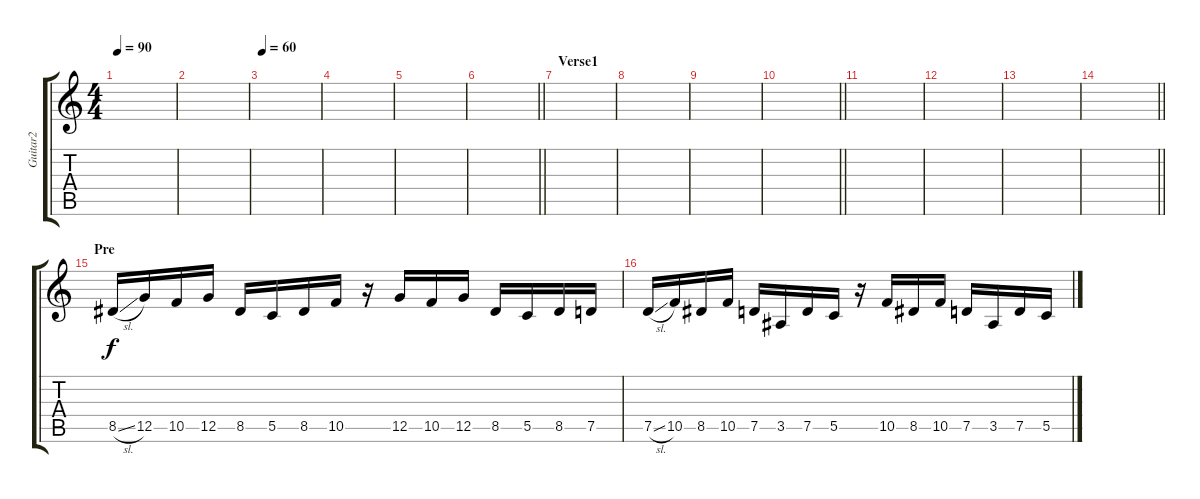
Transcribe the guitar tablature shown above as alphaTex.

\track ("Guitar2" "Guitar2") {instrument distortionguitar}
\staff {score tabs}
\tuning (D4 A3 F3 C3 G2 C2) {hide}
\ts (4 4)
\tempo 90
\clef g2
\ks c
|
|
\tempo 60
|
|
|
\barLineRight lightlight
|
\section ("" "Verse1")
|
|
|
\barLineRight lightlight
|
|
|
|
\barLineRight lightlight
|
\section ("" "Pre")
8.5{sl}.16 12.5.16 10.5.16 12.5.16 8.5.16 5.5.16 8.5.16 10.5.16 r.16 12.5.16 10.5.16 12.5.16 8.5.16 5.5.16 8.5.16 7.5.16 |
7.5{sl}.16 10.5.16 8.5.16 10.5.16 7.5.16 3.5.16 7.5.16 5.5.16 r.16 10.5.16 8.5.16 10.5.16 7.5.16 3.5.16 7.5.16 5.5.16
